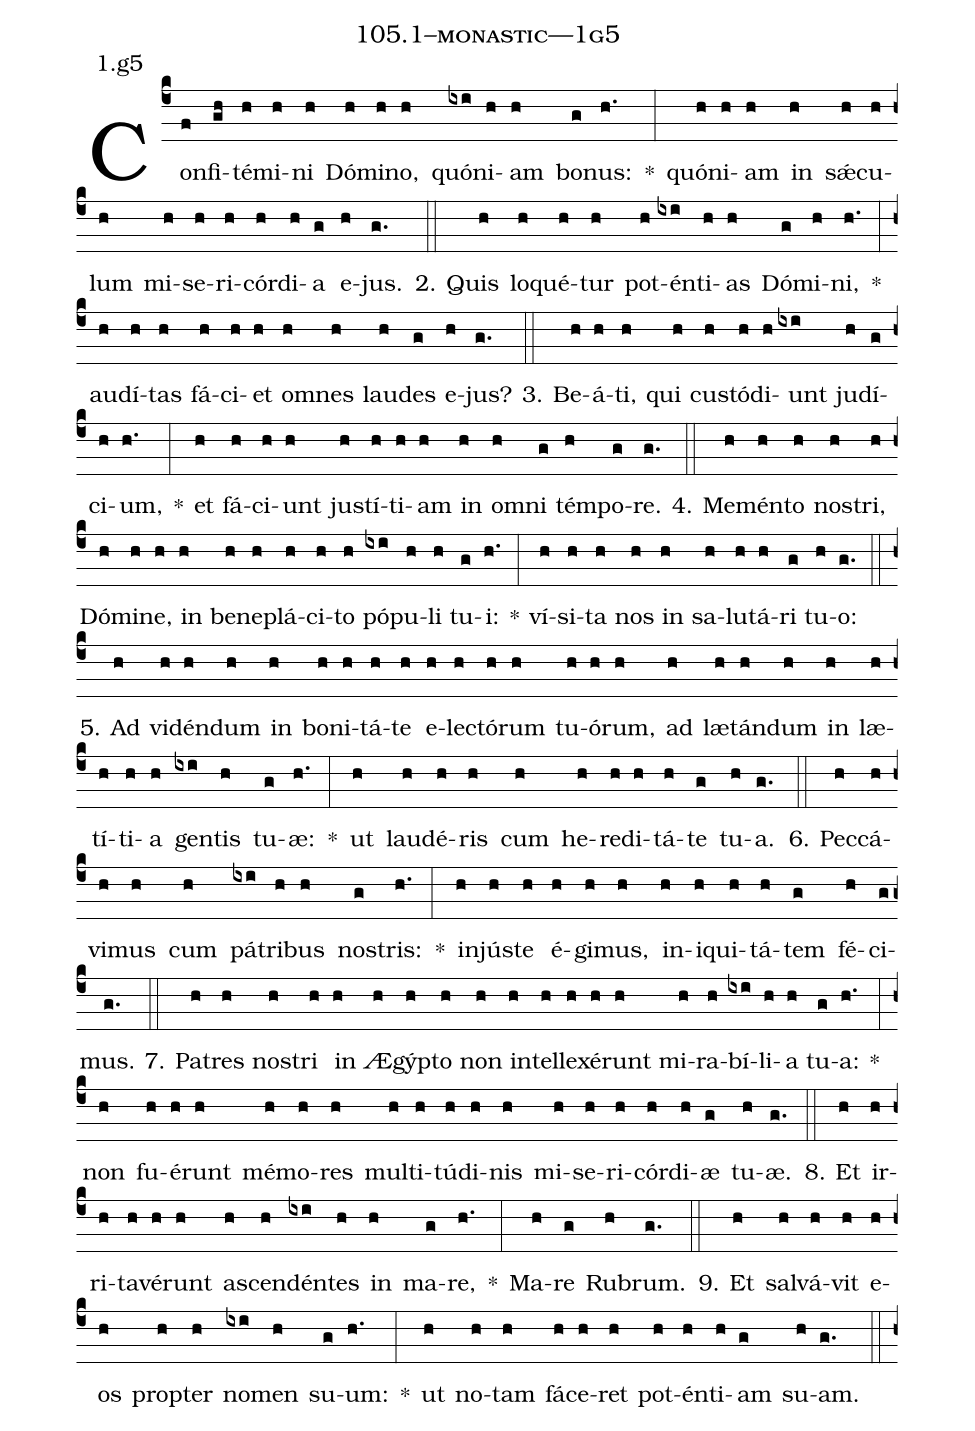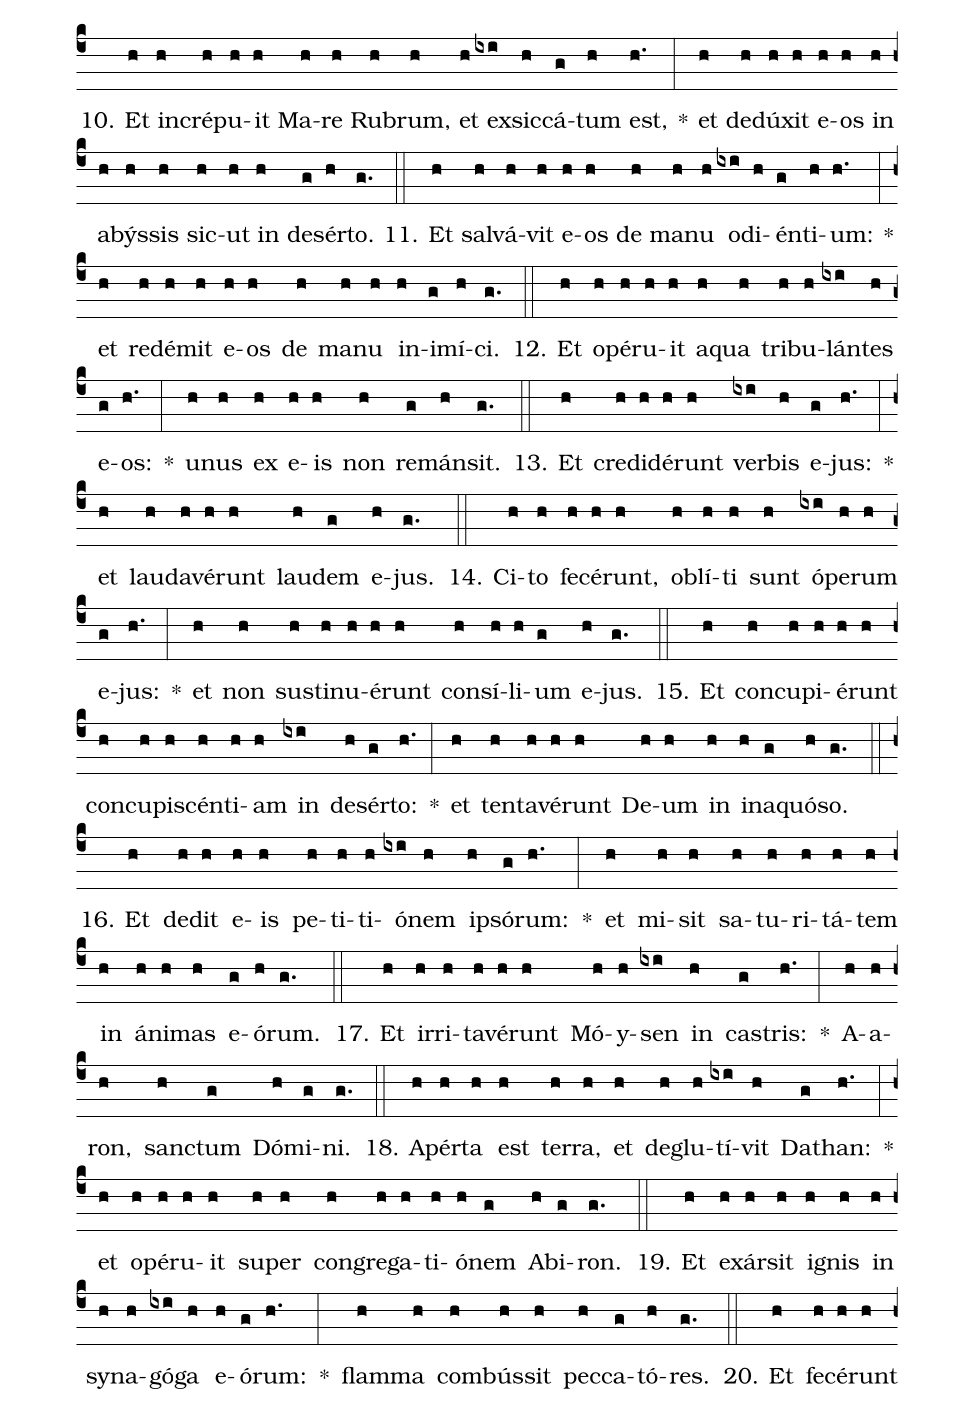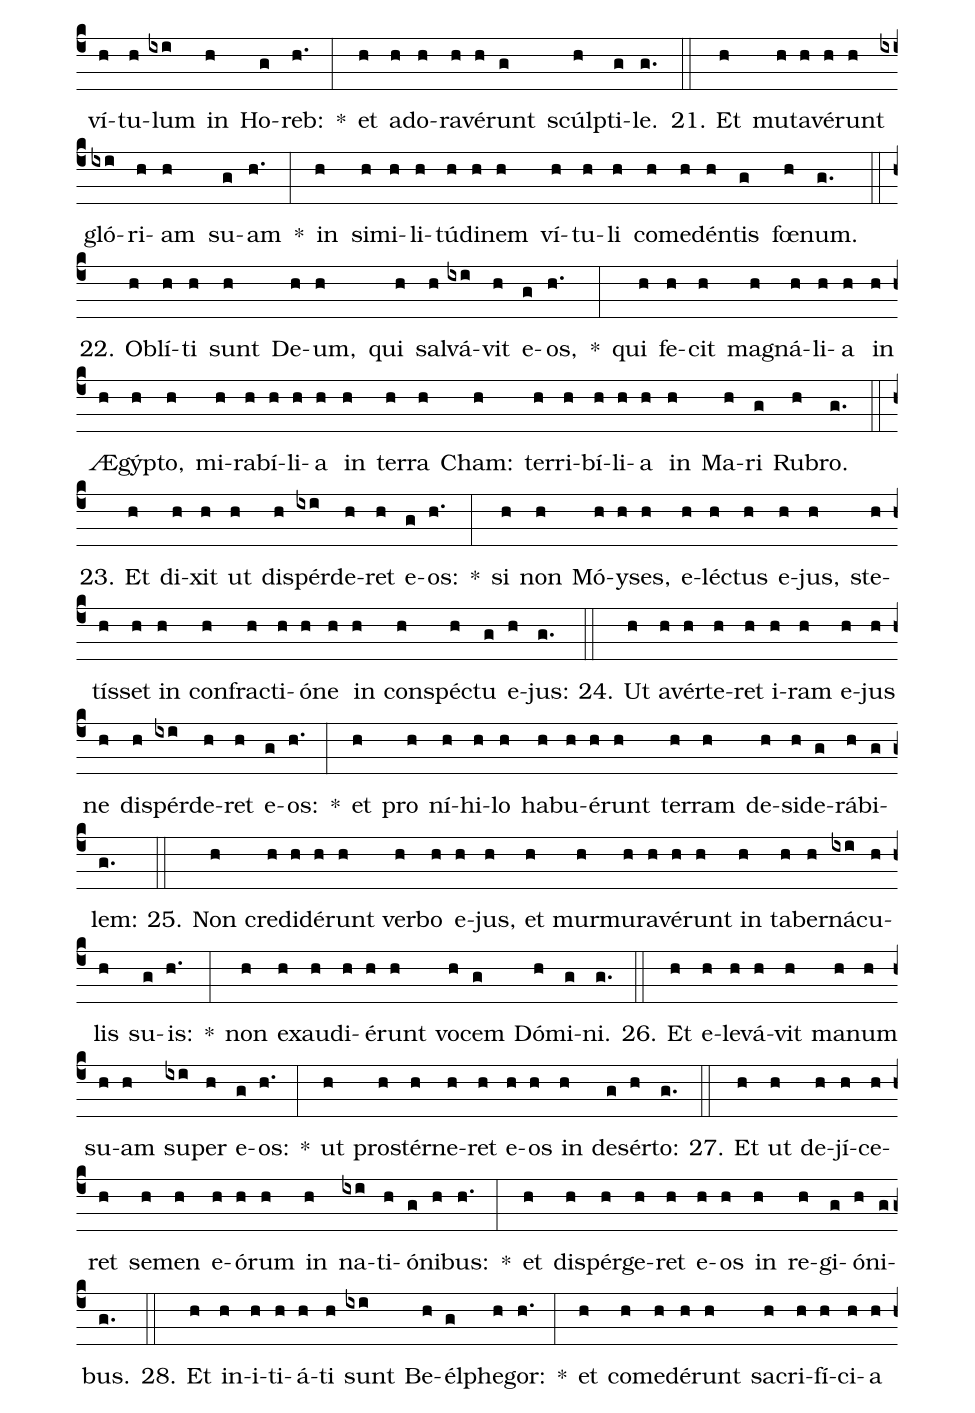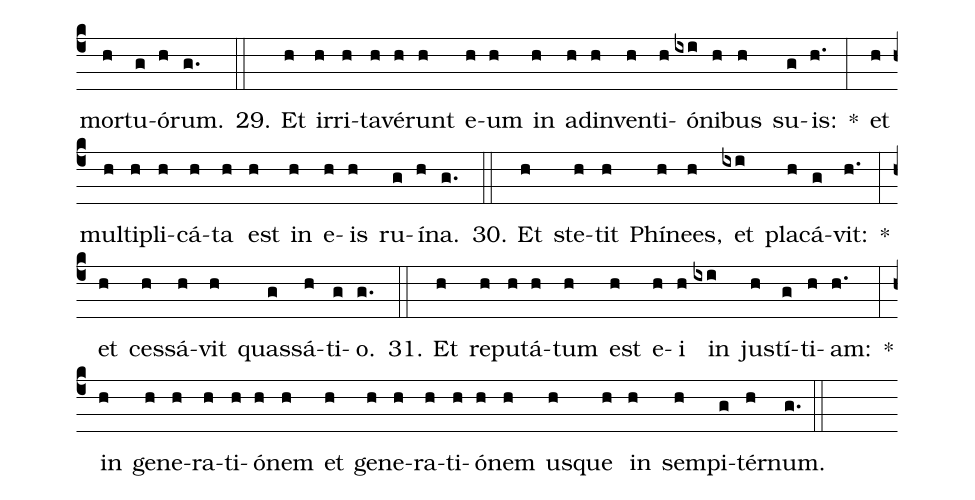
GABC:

name: 105.1--monastic---1g5;
annotation: 1.g5;
%%
(c4)Con(f)fi(gh)té(h)mi(h)ni(h) Dó(h)mi(h)no,(h) quón(ixi)i(h)am(h) bo(g)nus:(h.) *(:) quón(h)i(h)am(h) in(h) sǽ(h)cu(h)lum(h) mi(h)se(h)ri(h)cór(h)di(h)a(g) e(h)jus.(g.) (::)
2. Quis(h) lo(h)qué(h)tur(h) pot(h)én(ixi)ti(h)as(h) Dó(g)mi(h)ni,(h.) *(:) au(h)dí(h)tas(h) fá(h)ci(h)et(h) om(h)nes(h) lau(h)des(g) e(h)jus?(g.) (::)
3. Be(h)á(h)ti,(h) qui(h) cus(h)tó(h)di(h)unt(ixi) ju(h)dí(g)ci(h)um,(h.) *(:) et(h) fá(h)ci(h)unt(h) jus(h)tí(h)ti(h)am(h) in(h) om(h)ni(g) tém(h)po(g)re.(g.) (::)
4. Me(h)mén(h)to(h) nos(h)tri,(h) Dó(h)mi(h)ne,(h) in(h) be(h)ne(h)plá(h)ci(h)to(h) pó(ixi)pu(h)li(h) tu(g)i:(h.) *(:) ví(h)si(h)ta(h) nos(h) in(h) sa(h)lu(h)tá(h)ri(g) tu(h)o:(g.) (::)
5. Ad(h) vi(h)dén(h)dum(h) in(h) bo(h)ni(h)tá(h)te(h) e(h)lec(h)tó(h)rum(h) tu(h)ó(h)rum,(h) ad(h) læ(h)tán(h)dum(h) in(h) læ(h)tí(h)ti(h)a(h) gen(ixi)tis(h) tu(g)æ:(h.) *(:) ut(h) lau(h)dé(h)ris(h) cum(h) he(h)re(h)di(h)tá(h)te(g) tu(h)a.(g.) (::)
6. Pec(h)cá(h)vi(h)mus(h) cum(h) pá(ixi)tri(h)bus(h) nos(g)tris:(h.) *(:) in(h)jús(h)te(h) é(h)gi(h)mus,(h) in(h)i(h)qui(h)tá(h)tem(g) fé(h)ci(g)mus.(g.) (::)
7. Pa(h)tres(h) nos(h)tri(h) in(h) Æ(h)gýp(h)to(h) non(h) in(h)tel(h)le(h)xé(h)runt(h) mi(h)ra(h)bí(ixi)li(h)a(h) tu(g)a:(h.) *(:) non(h) fu(h)é(h)runt(h) mé(h)mo(h)res(h) mul(h)ti(h)tú(h)di(h)nis(h) mi(h)se(h)ri(h)cór(h)di(h)æ(g) tu(h)æ.(g.) (::)
8. Et(h) ir(h)ri(h)ta(h)vé(h)runt(h) a(h)scen(h)dén(ixi)tes(h) in(h) ma(g)re,(h.) *(:) Ma(h)re(g) Ru(h)brum.(g.) (::)
9. Et(h) sal(h)vá(h)vit(h) e(h)os(h) prop(h)ter(h) no(ixi)men(h) su(g)um:(h.) *(:) ut(h) no(h)tam(h) fá(h)ce(h)ret(h) pot(h)én(h)ti(h)am(g) su(h)am.(g.) (::)
10. Et(h) in(h)cré(h)pu(h)it(h) Ma(h)re(h) Ru(h)brum,(h) et(h) ex(ixi)sic(h)cá(g)tum(h) est,(h.) *(:) et(h) de(h)dú(h)xit(h) e(h)os(h) in(h) a(h)býs(h)sis(h) sic(h)ut(h) in(h) de(g)sér(h)to.(g.) (::)
11. Et(h) sal(h)vá(h)vit(h) e(h)os(h) de(h) ma(h)nu(h) o(ixi)di(h)én(g)ti(h)um:(h.) *(:) et(h) red(h)é(h)mit(h) e(h)os(h) de(h) ma(h)nu(h) in(h)i(g)mí(h)ci.(g.) (::)
12. Et(h) o(h)pé(h)ru(h)it(h) a(h)qua(h) tri(h)bu(h)lán(ixi)tes(h) e(g)os:(h.) *(:) u(h)nus(h) ex(h) e(h)is(h) non(h) re(g)mán(h)sit.(g.) (::)
13. Et(h) cre(h)di(h)dé(h)runt(h) ver(ixi)bis(h) e(g)jus:(h.) *(:) et(h) lau(h)da(h)vé(h)runt(h) lau(h)dem(g) e(h)jus.(g.) (::)
14. Ci(h)to(h) fe(h)cé(h)runt,(h) ob(h)lí(h)ti(h) sunt(h) ó(ixi)pe(h)rum(h) e(g)jus:(h.) *(:) et(h) non(h) sus(h)ti(h)nu(h)é(h)runt(h) con(h)sí(h)li(h)um(g) e(h)jus.(g.) (::)
15. Et(h) con(h)cu(h)pi(h)é(h)runt(h) con(h)cu(h)pi(h)scén(h)ti(h)am(h) in(ixi) de(h)sér(g)to:(h.) *(:) et(h) ten(h)ta(h)vé(h)runt(h) De(h)um(h) in(h) in(h)a(g)quó(h)so.(g.) (::)
16. Et(h) de(h)dit(h) e(h)is(h) pe(h)ti(h)ti(h)ó(ixi)nem(h) ip(h)só(g)rum:(h.) *(:) et(h) mi(h)sit(h) sa(h)tu(h)ri(h)tá(h)tem(h) in(h) á(h)ni(h)mas(h) e(g)ó(h)rum.(g.) (::)
17. Et(h) ir(h)ri(h)ta(h)vé(h)runt(h) Mó(h)y(h)sen(ixi) in(h) cas(g)tris:(h.) *(:) A(h)a(h)ron,(h) sanc(h)tum(g) Dó(h)mi(g)ni.(g.) (::)
18. A(h)pér(h)ta(h) est(h) ter(h)ra,(h) et(h) de(h)glu(h)tí(ixi)vit(h) Da(g)than:(h.) *(:) et(h) o(h)pé(h)ru(h)it(h) su(h)per(h) con(h)gre(h)ga(h)ti(h)ó(h)nem(g) Ab(h)i(g)ron.(g.) (::)
19. Et(h) ex(h)ár(h)sit(h) i(h)gnis(h) in(h) sy(h)na(h)gó(ixi)ga(h) e(h)ó(g)rum:(h.) *(:) flam(h)ma(h) com(h)bús(h)sit(h) pec(h)ca(g)tó(h)res.(g.) (::)
20. Et(h) fe(h)cé(h)runt(h) ví(h)tu(h)lum(ixi) in(h) Ho(g)reb:(h.) *(:) et(h) ad(h)o(h)ra(h)vé(h)runt(g) scúlp(h)ti(g)le.(g.) (::)
21. Et(h) mu(h)ta(h)vé(h)runt(h) gló(ixi)ri(h)am(h) su(g)am(h.) *(:) in(h) si(h)mi(h)li(h)tú(h)di(h)nem(h) ví(h)tu(h)li(h) com(h)e(h)dén(h)tis(g) fœ(h)num.(g.) (::)
22. Ob(h)lí(h)ti(h) sunt(h) De(h)um,(h) qui(h) sal(h)vá(ixi)vit(h) e(g)os,(h.) *(:) qui(h) fe(h)cit(h) ma(h)gná(h)li(h)a(h) in(h) Æ(h)gýp(h)to,(h) mi(h)ra(h)bí(h)li(h)a(h) in(h) ter(h)ra(h) Cham:(h) ter(h)ri(h)bí(h)li(h)a(h) in(h) Ma(h)ri(g) Ru(h)bro.(g.) (::)
23. Et(h) di(h)xit(h) ut(h) dis(h)pér(ixi)de(h)ret(h) e(g)os:(h.) *(:) si(h) non(h) Mó(h)y(h)ses,(h) e(h)léc(h)tus(h) e(h)jus,(h) ste(h)tís(h)set(h) in(h) con(h)frac(h)ti(h)ó(h)ne(h) in(h) con(h)spéc(h)tu(g) e(h)jus:(g.) (::)
24. Ut(h) a(h)vér(h)te(h)ret(h) i(h)ram(h) e(h)jus(h) ne(h) dis(h)pér(ixi)de(h)ret(h) e(g)os:(h.) *(:) et(h) pro(h) ní(h)hi(h)lo(h) ha(h)bu(h)é(h)runt(h) ter(h)ram(h) de(h)si(h)de(g)rá(h)bi(g)lem:(g.) (::)
25. Non(h) cre(h)di(h)dé(h)runt(h) ver(h)bo(h) e(h)jus,(h) et(h) mur(h)mu(h)ra(h)vé(h)runt(h) in(h) ta(h)ber(h)ná(ixi)cu(h)lis(h) su(g)is:(h.) *(:) non(h) ex(h)au(h)di(h)é(h)runt(h) vo(h)cem(g) Dó(h)mi(g)ni.(g.) (::)
26. Et(h) e(h)le(h)vá(h)vit(h) ma(h)num(h) su(h)am(h) su(ixi)per(h) e(g)os:(h.) *(:) ut(h) pro(h)stér(h)ne(h)ret(h) e(h)os(h) in(h) de(g)sér(h)to:(g.) (::)
27. Et(h) ut(h) de(h)jí(h)ce(h)ret(h) se(h)men(h) e(h)ó(h)rum(h) in(h) na(ixi)ti(h)ó(g)ni(h)bus:(h.) *(:) et(h) di(h)spér(h)ge(h)ret(h) e(h)os(h) in(h) re(h)gi(g)ó(h)ni(g)bus.(g.) (::)
28. Et(h) in(h)i(h)ti(h)á(h)ti(h) sunt(ixi) Be(h)él(g)phe(h)gor:(h.) *(:) et(h) com(h)e(h)dé(h)runt(h) sa(h)cri(h)fí(h)ci(h)a(h) mor(h)tu(g)ó(h)rum.(g.) (::)
29. Et(h) ir(h)ri(h)ta(h)vé(h)runt(h) e(h)um(h) in(h) ad(h)in(h)ven(h)ti(h)ó(ixi)ni(h)bus(h) su(g)is:(h.) *(:) et(h) mul(h)ti(h)pli(h)cá(h)ta(h) est(h) in(h) e(h)is(h) ru(g)í(h)na.(g.) (::)
30. Et(h) ste(h)tit(h) Phí(h)nees,(h) et(ixi) pla(h)cá(g)vit:(h.) *(:) et(h) ces(h)sá(h)vit(h) quas(g)sá(h)ti(g)o.(g.) (::)
31. Et(h) re(h)pu(h)tá(h)tum(h) est(h) e(h)i(h) in(ixi) jus(h)tí(g)ti(h)am:(h.) *(:) in(h) ge(h)ne(h)ra(h)ti(h)ó(h)nem(h) et(h) ge(h)ne(h)ra(h)ti(h)ó(h)nem(h) us(h)que(h) in(h) sem(h)pi(g)tér(h)num.(g.) (::)
